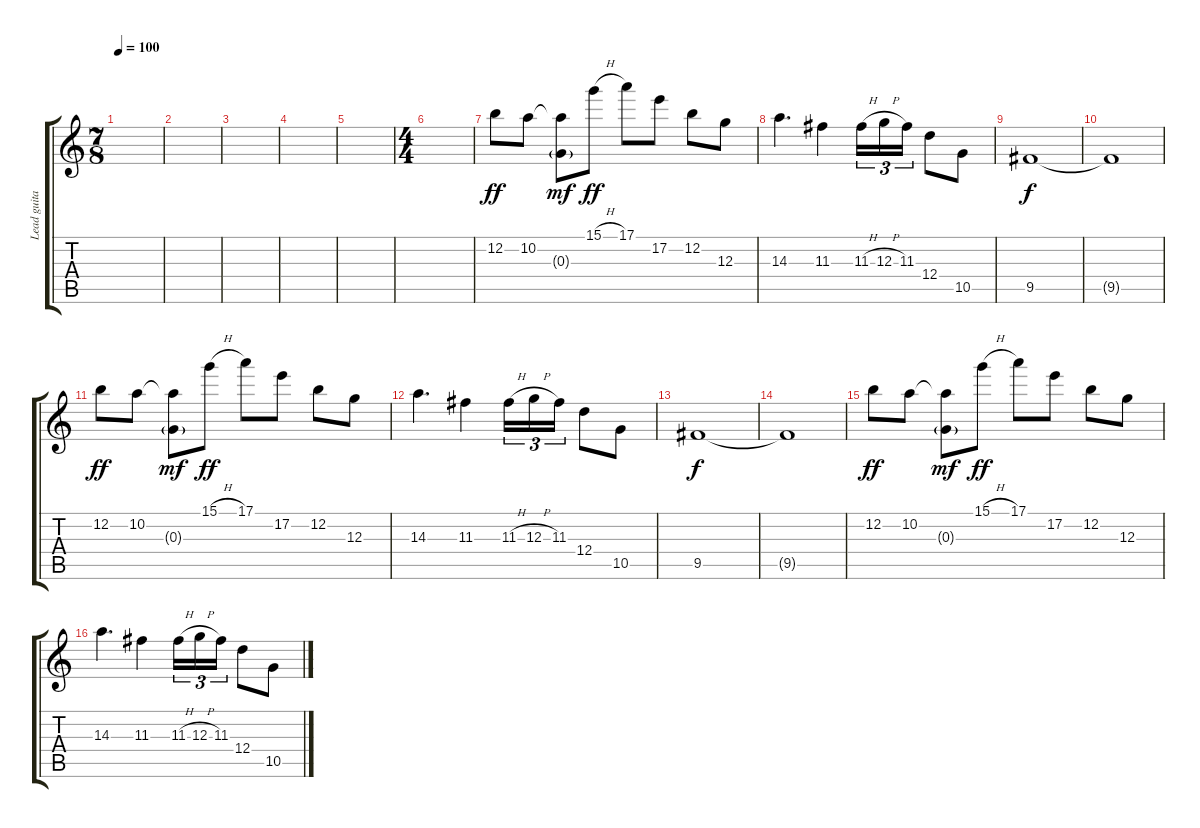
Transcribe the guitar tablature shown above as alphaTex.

\track ("Lead guitar" "Lead guita") {instrument overdrivenguitar}
\staff {score tabs}
\tuning (E4 B3 G3 D3 A2 E2) {hide}
\ts (7 8)
\tempo 100
\clef g2
\ks c
|
|
|
|
|
\ts (4 4)
|
12.2.8{dy ff volume 12} 10.2.8 (10.2{t} 0.3{g}).8{dy mf} 15.1{h}.8{dy ff} 17.1.8 17.2.8 12.2.8 12.3.8 |
14.3.4{d} 11.3.4 11.3{h}.16{tu (3 2)} 12.3{h}.16{tu (3 2)} 11.3.16{tu (3 2)} 12.4.8 10.5.8 |
9.5.1{dy f volume 9} |
9.5{t}.1 |
12.2.8{dy ff volume 12} 10.2.8 (10.2{t} 0.3{g}).8{dy mf} 15.1{h}.8{dy ff} 17.1.8 17.2.8 12.2.8 12.3.8 |
14.3.4{d} 11.3.4 11.3{h}.16{tu (3 2)} 12.3{h}.16{tu (3 2)} 11.3.16{tu (3 2)} 12.4.8 10.5.8 |
9.5.1{dy f volume 9} |
9.5{t}.1 |
12.2.8{dy ff volume 12} 10.2.8 (10.2{t} 0.3{g}).8{dy mf} 15.1{h}.8{dy ff} 17.1.8 17.2.8 12.2.8 12.3.8 |
14.3.4{d} 11.3.4 11.3{h}.16{tu (3 2)} 12.3{h}.16{tu (3 2)} 11.3.16{tu (3 2)} 12.4.8 10.5.8
